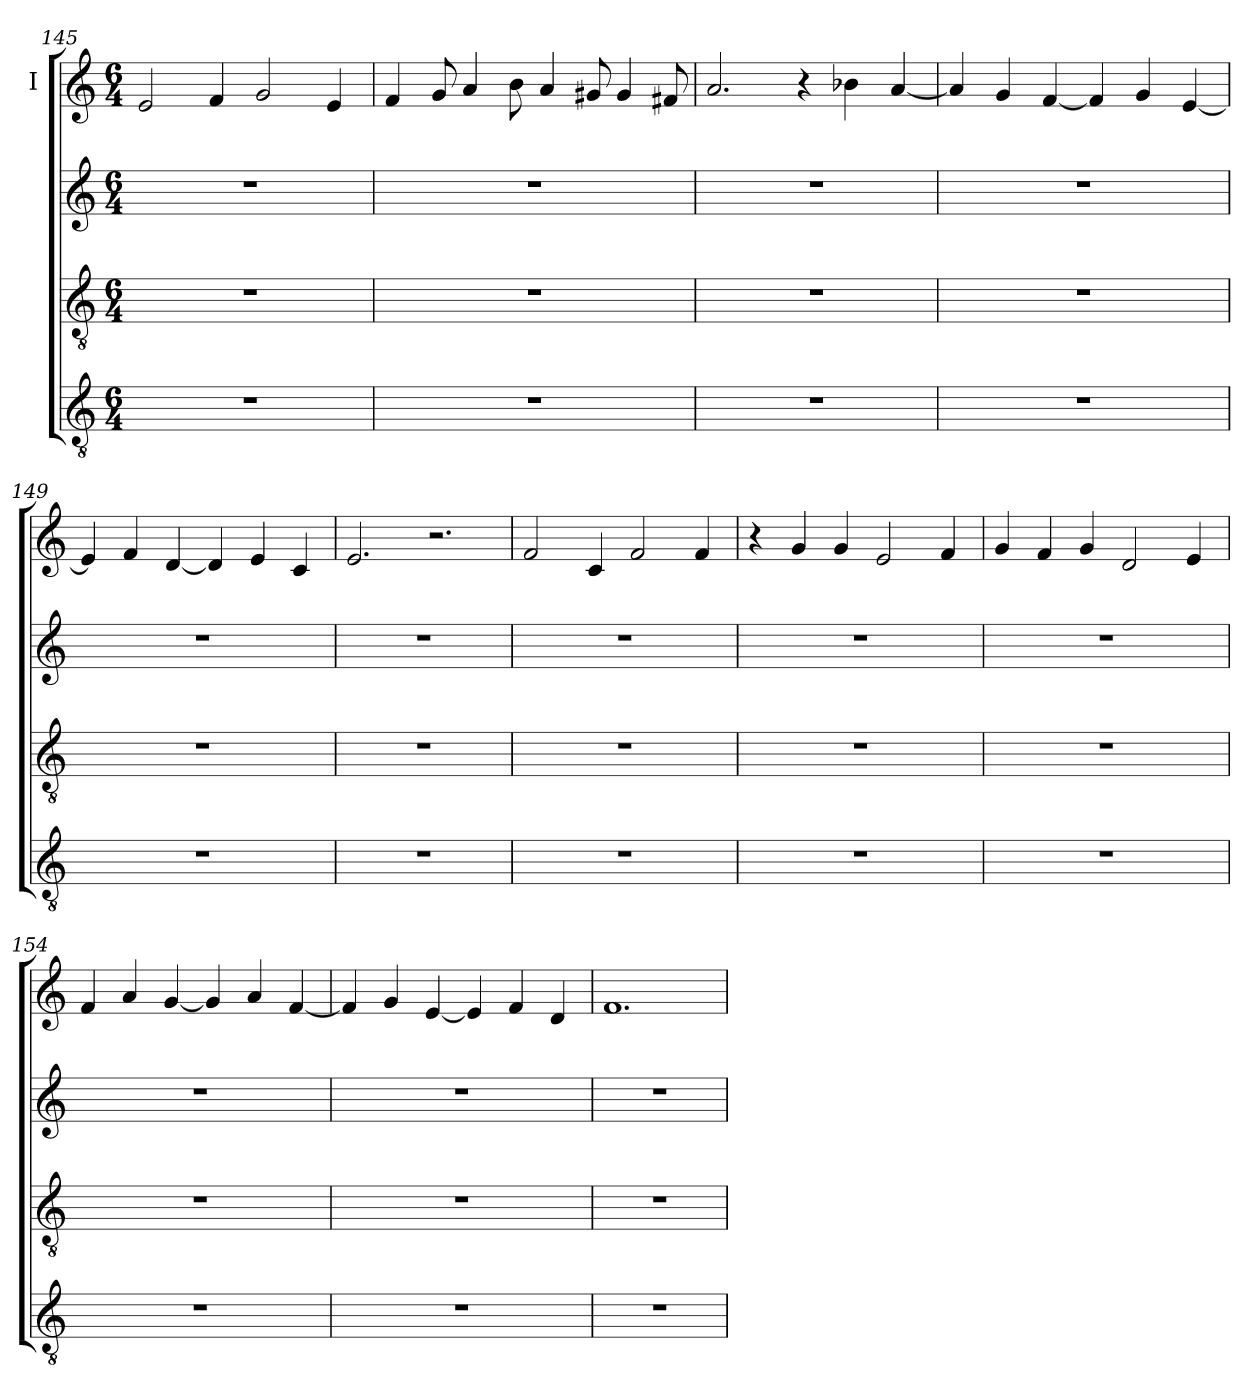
**kern	**kern	**kern	**kern
*part4	*part3	*part2	*part1
*staff4	*staff3	*staff2	*staff1
*	*	*	*I"I
*clefGv2	*clefGv2	*clefG2	*clefG2
*k[]	*k[]	*k[]	*k[]
*C:	*C:	*C:	*C:
*M6/4	*M6/4	*M6/4	*M6/4
=145	=145	=145	=145
1.r	1.r	1.r	2e/
.	.	.	4f/
.	.	.	2g/
.	.	.	4e/
!!LO:LB:g=z
=146	=146	=146	=146
1.r	1.r	1.r	4f/
.	.	.	8g/
.	.	.	4a/
.	.	.	8b\
.	.	.	4a/
.	.	.	8g#/
.	.	.	4g#/
.	.	.	8f#/
=147	=147	=147	=147
1.r	1.r	1.r	2.a/
.	.	.	4r
.	.	.	4b-\
.	.	.	[<4a/
=148	=148	=148	=148
1.r	1.r	1.r	4a/]
.	.	.	4g/
.	.	.	[<4f/
.	.	.	4f/]
.	.	.	4g/
.	.	.	[<4e/
=149	=149	=149	=149
1.r	1.r	1.r	4e/]
.	.	.	4f/
.	.	.	[<4d/
.	.	.	4d/]
.	.	.	4e/
.	.	.	4c/
!!LO:LB:g=z
=150	=150	=150	=150
1.r	1.r	1.r	2.e/
.	.	.	2.r
=151	=151	=151	=151
1.r	1.r	1.r	2f/
.	.	.	4c/
.	.	.	2f/
.	.	.	4f/
=152	=152	=152	=152
1.r	1.r	1.r	4r
.	.	.	4g/
.	.	.	4g/
.	.	.	2e/
.	.	.	4f/
=153	=153	=153	=153
1.r	1.r	1.r	4g/
.	.	.	4f/
.	.	.	4g/
.	.	.	2d/
.	.	.	4e/
=154	=154	=154	=154
1.r	1.r	1.r	4f/
.	.	.	4a/
.	.	.	[<4g/
.	.	.	4g/]
.	.	.	4a/
.	.	.	[<4f/
!!LO:LB:g=z
=155	=155	=155	=155
1.r	1.r	1.r	4f/]
.	.	.	4g/
.	.	.	[<4e/
.	.	.	4e/]
.	.	.	4f/
.	.	.	4d/
=156	=156	=156	=156
1.r	1.r	1.r	1.f
=	=	=	=
*-	*-	*-	*-
